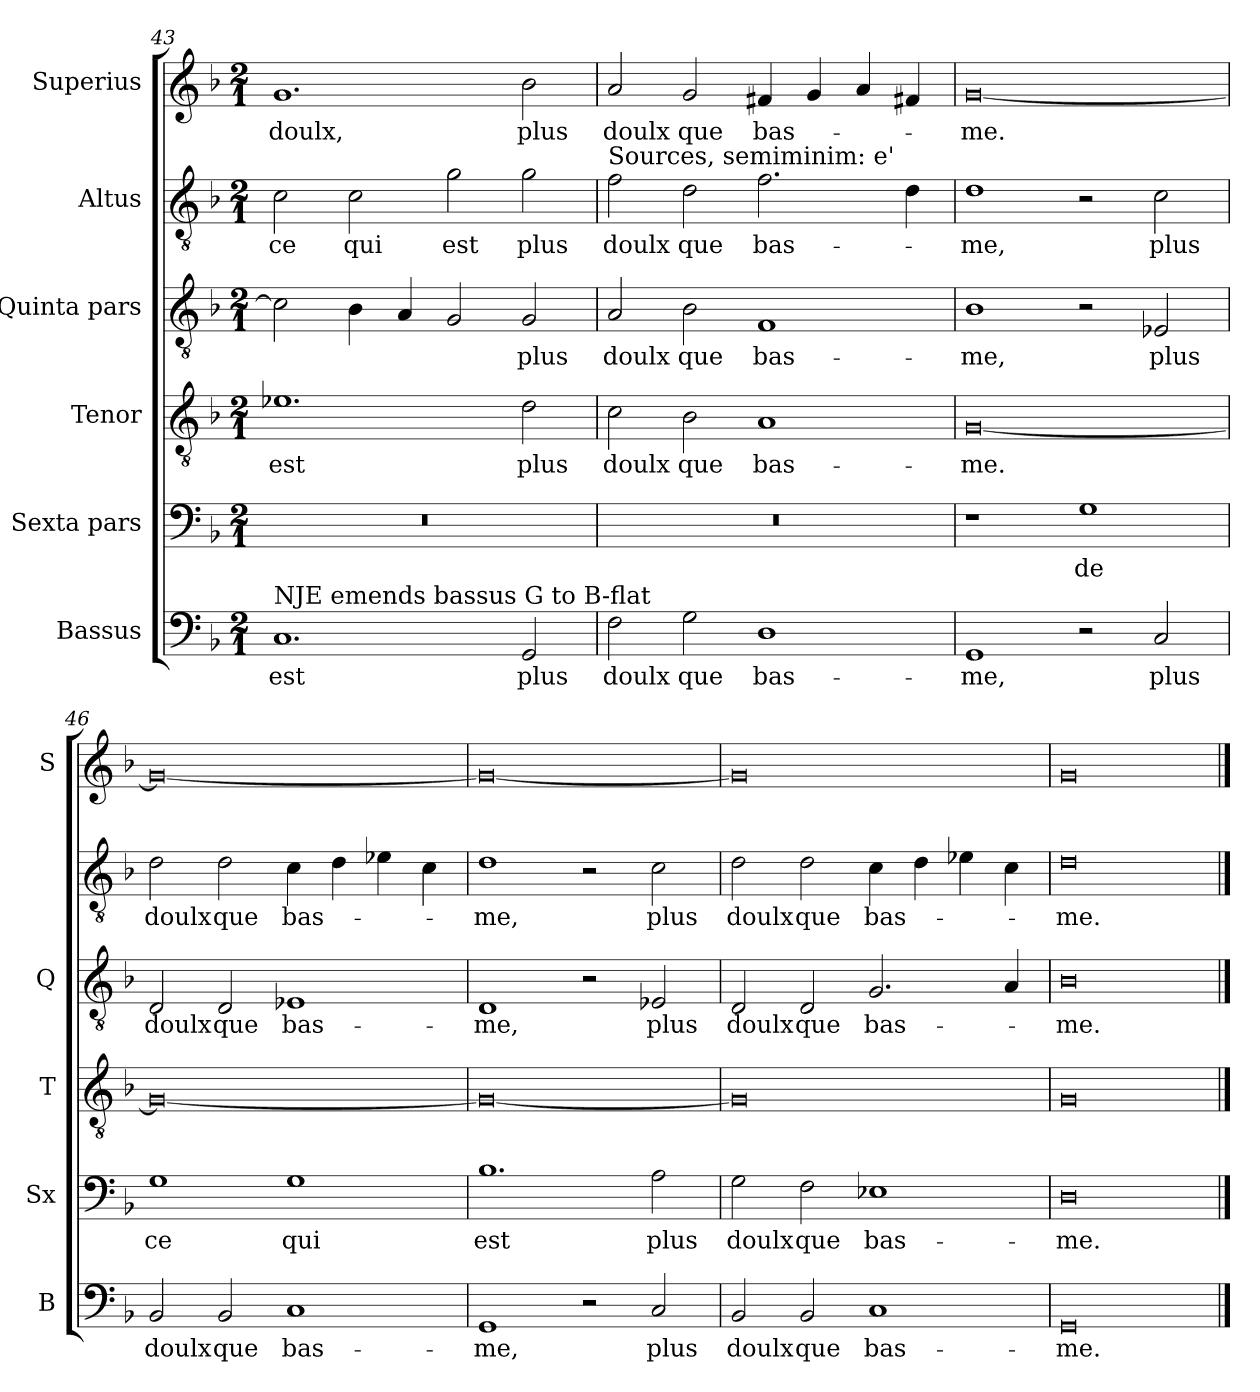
**kern	**text	**kern	**text	**kern	**text	**kern	**text	**kern	**text	**kern	**text
*part6	*part6	*part5	*part5	*part4	*part4	*part3	*part3	*part2	*part2	*part1	*part1
*staff6	*staff6	*staff5	*staff5	*staff4	*staff4	*staff3	*staff3	*staff2	*staff2	*staff1	*staff1
*I"Bassus	*	*I"Sexta pars	*	*I"Tenor	*	*I"Quinta pars	*	*I"Altus	*	*I"Superius	*
*I'B	*	*I'Sx	*	*I'T	*	*I'Q	*	*	*	*I'S	*
*clefF4	*	*clefF4	*	*clefGv2	*	*clefGv2	*	*clefGv2	*	*clefG2	*
*k[b-]	*	*k[b-]	*	*k[b-]	*	*k[b-]	*	*k[b-]	*	*k[b-]	*
*M2/1	*	*M2/1	*	*M2/1	*	*M2/1	*	*M2/1	*	*M2/1	*
=43	=43	=43	=43	=43	=43	=43	=43	=43	=43	=43	=43
!LO:TX:a:t=NJE emends bassus G to B-flat	!	!	!	!	!	!	!	!	!	!	!
1.C	est	0r	.	1.e-X	est	2c\]	.	2c\	ce	1.g	doulx,
.	.	.	.	.	.	4B-\	.	2c\	qui	.	.
.	.	.	.	.	.	4A/	.	.	.	.	.
.	.	.	.	.	.	2G/	.	2g\	est	.	.
2GG/	plus	.	.	2d\	plus	2G/	plus	2g\	plus	2b-\	plus
=44	=44	=44	=44	=44	=44	=44	=44	=44	=44	=44	=44
!	!	!	!	!	!	!	!	!LO:TX:a:t=Sources, semiminim&colon; e'	!	!	!
2F\	doulx	0r	.	2c\	doulx	2A/	doulx	2f\	doulx	2a/	doulx
2G\	que	.	.	2B-\	que	2B-\	que	2d\	que	2g/	que
1D	bas-	.	.	1A	bas-	1F	bas-	2.f\	bas-	4f#X/	bas-
.	.	.	.	.	.	.	.	.	.	4g/	.
.	.	.	.	.	.	.	.	.	.	4a/	.
.	.	.	.	.	.	.	.	4d\	.	4f#X/	.
=45	=45	=45	=45	=45	=45	=45	=45	=45	=45	=45	=45
1GG	-me,	1r	.	[0G	-me.	1B-	-me,	1d	-me,	[0g	-me.
2r	.	1G	de	.	.	2r	.	2r	.	.	.
2C/	plus	.	.	.	.	2E-X/	plus	2c\	plus	.	.
=46	=46	=46	=46	=46	=46	=46	=46	=46	=46	=46	=46
2BB-/	doulx	1G	ce	0G_	.	2D/	doulx	2d\	doulx	0g_	.
2BB-/	que	.	.	.	.	2D/	que	2d\	que	.	.
1C	bas-	1G	qui	.	.	1E-X	bas-	4c\	bas-	.	.
.	.	.	.	.	.	.	.	4d\	.	.	.
.	.	.	.	.	.	.	.	4e-X\	.	.	.
.	.	.	.	.	.	.	.	4c\	.	.	.
=47	=47	=47	=47	=47	=47	=47	=47	=47	=47	=47	=47
1GG	-me,	1.B-	est	0G_	.	1D	-me,	1d	-me,	0g_	.
2r	.	.	.	.	.	2r	.	2r	.	.	.
2C/	plus	2A\	plus	.	.	2E-X/	plus	2c\	plus	.	.
=48	=48	=48	=48	=48	=48	=48	=48	=48	=48	=48	=48
2BB-/	doulx	2G\	doulx	0G]	.	2D/	doulx	2d\	doulx	0g]	.
2BB-/	que	2F\	que	.	.	2D/	que	2d\	que	.	.
1C	bas-	1E-X	bas-	.	.	2.G/	bas-	4c\	bas-	.	.
.	.	.	.	.	.	.	.	4d\	.	.	.
.	.	.	.	.	.	.	.	4e-X\	.	.	.
.	.	.	.	.	.	4A/	.	4c\	.	.	.
=49	=49	=49	=49	=49	=49	=49	=49	=49	=49	=49	=49
0GG	-me.	0D	-me.	0G	.	0B-	-me.	0d	-me.	0g	.
==	==	==	==	==	==	==	==	==	==	==	==
*-	*-	*-	*-	*-	*-	*-	*-	*-	*-	*-	*-
